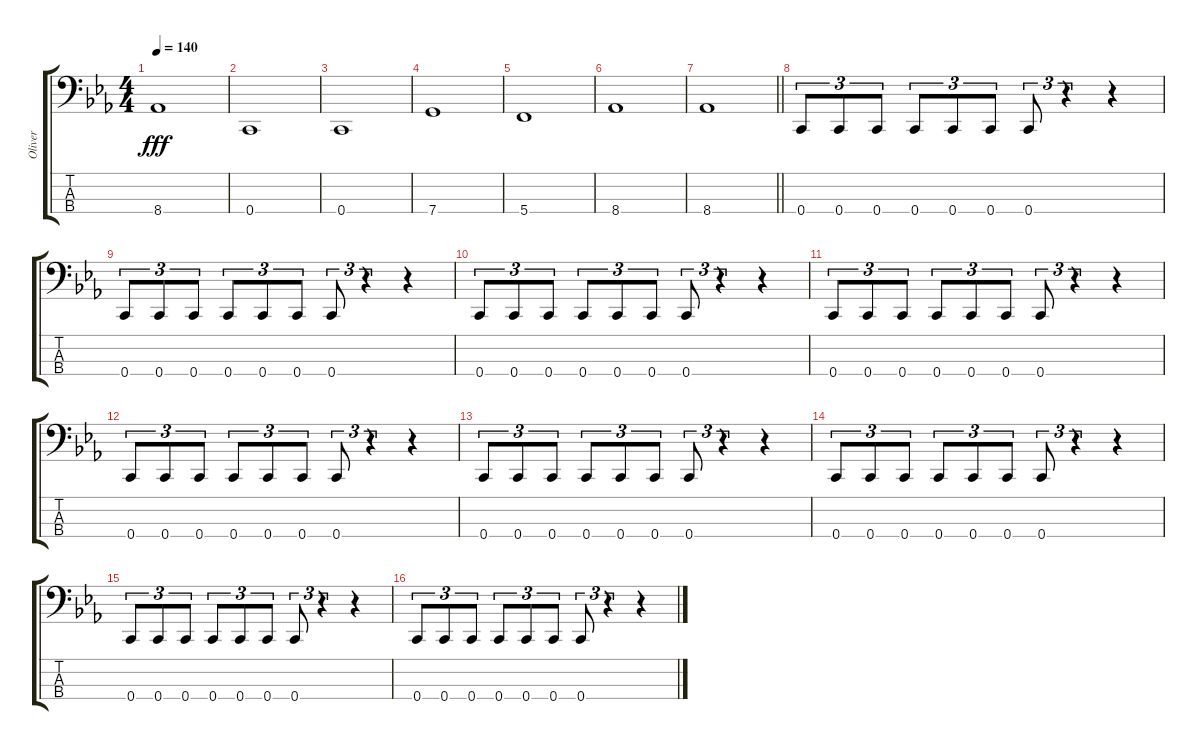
\track ("Oliver" "Oliver") {instrument electricbasspick}
\staff {score tabs}
\tuning (F2 C2 G1 C1) {hide}
\ts (4 4)
\tempo 140
\clef f4
\ks eb
8.4.1{dy fff} |
0.4.1 |
0.4.1 |
7.4.1 |
5.4.1 |
8.4.1 |
\barLineRight lightlight
8.4.1 |
0.4.8{tu (3 2)} 0.4.8{tu (3 2)} 0.4.8{tu (3 2)} 0.4.8{tu (3 2)} 0.4.8{tu (3 2)} 0.4.8{tu (3 2)} 0.4.8{tu (3 2)} r.4{tu (3 2)} r.4 |
0.4.8{tu (3 2)} 0.4.8{tu (3 2)} 0.4.8{tu (3 2)} 0.4.8{tu (3 2)} 0.4.8{tu (3 2)} 0.4.8{tu (3 2)} 0.4.8{tu (3 2)} r.4{tu (3 2)} r.4 |
0.4.8{tu (3 2)} 0.4.8{tu (3 2)} 0.4.8{tu (3 2)} 0.4.8{tu (3 2)} 0.4.8{tu (3 2)} 0.4.8{tu (3 2)} 0.4.8{tu (3 2)} r.4{tu (3 2)} r.4 |
0.4.8{tu (3 2)} 0.4.8{tu (3 2)} 0.4.8{tu (3 2)} 0.4.8{tu (3 2)} 0.4.8{tu (3 2)} 0.4.8{tu (3 2)} 0.4.8{tu (3 2)} r.4{tu (3 2)} r.4 |
0.4.8{tu (3 2)} 0.4.8{tu (3 2)} 0.4.8{tu (3 2)} 0.4.8{tu (3 2)} 0.4.8{tu (3 2)} 0.4.8{tu (3 2)} 0.4.8{tu (3 2)} r.4{tu (3 2)} r.4 |
0.4.8{tu (3 2)} 0.4.8{tu (3 2)} 0.4.8{tu (3 2)} 0.4.8{tu (3 2)} 0.4.8{tu (3 2)} 0.4.8{tu (3 2)} 0.4.8{tu (3 2)} r.4{tu (3 2)} r.4 |
0.4.8{tu (3 2)} 0.4.8{tu (3 2)} 0.4.8{tu (3 2)} 0.4.8{tu (3 2)} 0.4.8{tu (3 2)} 0.4.8{tu (3 2)} 0.4.8{tu (3 2)} r.4{tu (3 2)} r.4 |
0.4.8{tu (3 2)} 0.4.8{tu (3 2)} 0.4.8{tu (3 2)} 0.4.8{tu (3 2)} 0.4.8{tu (3 2)} 0.4.8{tu (3 2)} 0.4.8{tu (3 2)} r.4{tu (3 2)} r.4 |
0.4.8{tu (3 2)} 0.4.8{tu (3 2)} 0.4.8{tu (3 2)} 0.4.8{tu (3 2)} 0.4.8{tu (3 2)} 0.4.8{tu (3 2)} 0.4.8{tu (3 2)} r.4{tu (3 2)} r.4
